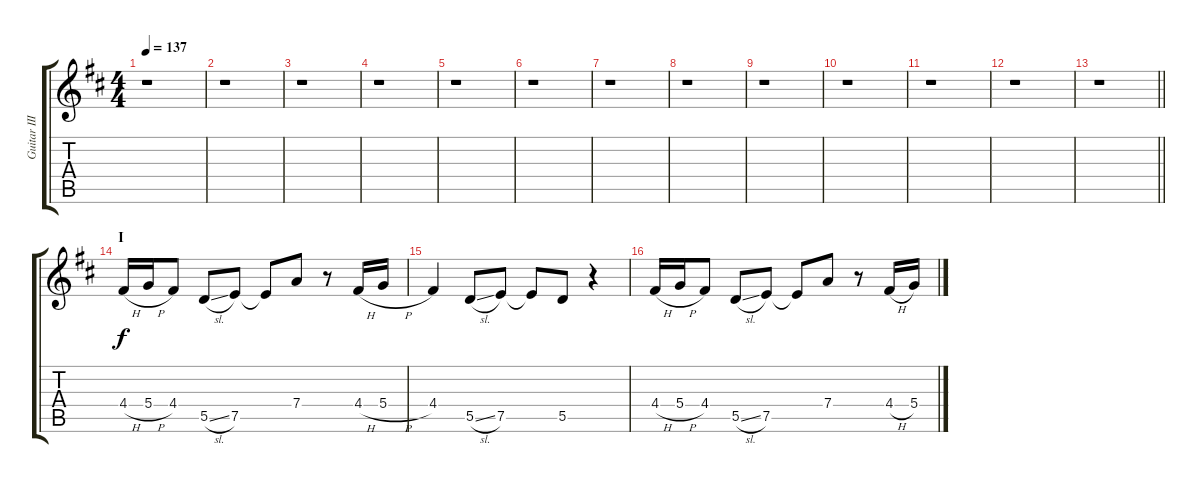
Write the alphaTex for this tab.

\track ("Guitar III" "Guitar III") {instrument electricguitarjazz}
\staff {score tabs}
\tuning (E4 B3 G3 D3 A2 E2) {hide}
\ts (4 4)
\tempo 137
\clef g2
\ks d
r.1{dy f} |
r.1 |
r.1 |
r.1 |
r.1 |
r.1 |
r.1 |
r.1 |
r.1 |
r.1 |
r.1 |
r.1 |
\barLineRight lightlight
r.1 |
\section ("" "I")
4.4{h}.16 5.4{h}.16 4.4.8 5.5{sl}.8 7.5.8 7.5{t}.8 7.4.8 r.8 4.4{h}.16 5.4{h}.16 |
4.4.4 5.5{sl}.8 7.5.8 7.5{t}.8 5.5.8 r.4 |
4.4{h}.16 5.4{h}.16 4.4.8 5.5{sl}.8 7.5.8 7.5{t}.8 7.4.8 r.8 4.4{h}.16 5.4{h}.16
